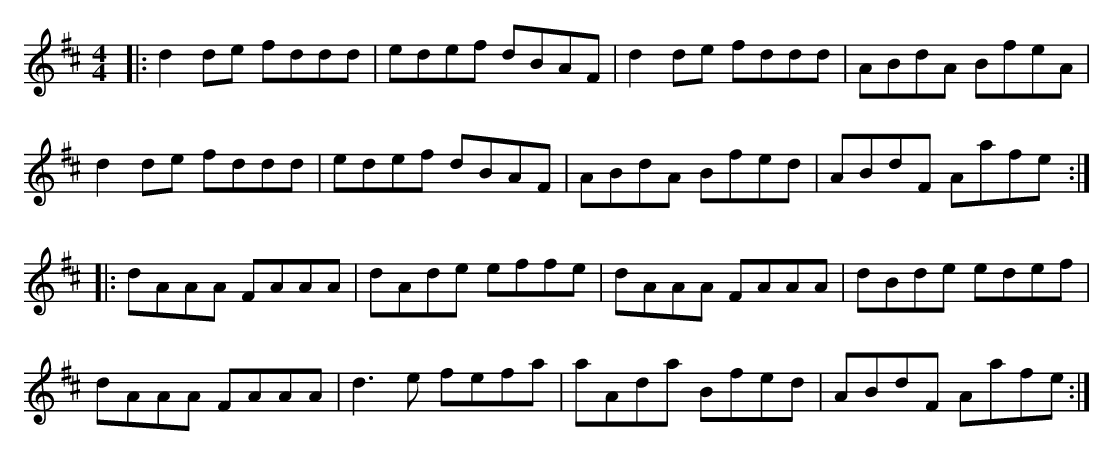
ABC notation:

X:1
M:4/4
K:D
|:d2de fddd|edef dBAF|d2de fddd|ABdA BfeA|
d2de fddd|edef dBAF|ABdA Bfed|ABdF Aafe:|
|:dAAA FAAA|dAde effe|dAAA FAAA|dBde edef|
dAAA FAAA|d3e fefa|aAda Bfed|ABdF Aafe:|
